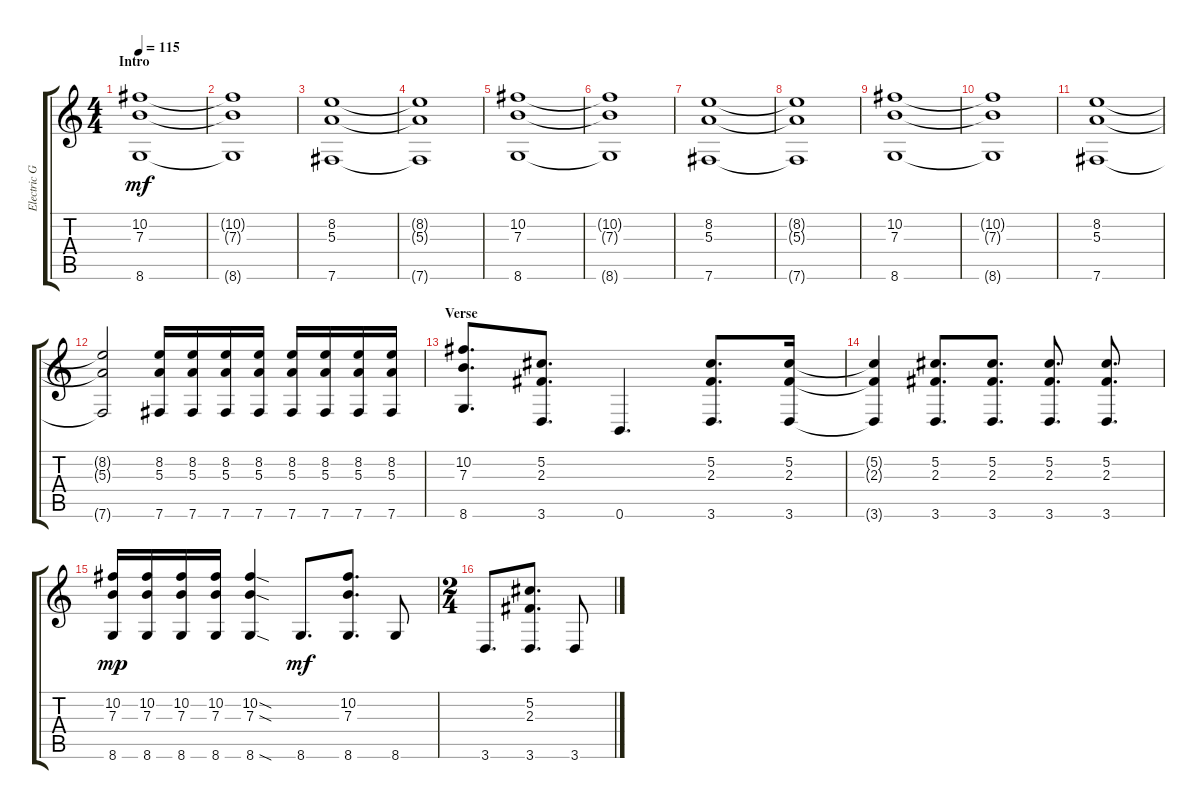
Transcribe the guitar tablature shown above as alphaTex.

\track ("Electric Guitar" "Electric G") {instrument overdrivenguitar}
\staff {score tabs}
\tuning (Db4 Ab3 E3 B2 Gb2 B1) {hide}
\ts (4 4)
\section ("" "Intro")
\tempo 115
\clef g2
\ks c
(10.2 7.3 8.6).1{dy mf instrument overdrivenguitar} |
(10.2{t} 7.3{t} 8.6{t}).1 |
(8.2 5.3 7.6).1 |
(8.2{t} 5.3{t} 7.6{t}).1 |
(10.2 7.3 8.6).1 |
(10.2{t} 7.3{t} 8.6{t}).1 |
(8.2 5.3 7.6).1 |
(8.2{t} 5.3{t} 7.6{t}).1 |
(10.2 7.3 8.6).1 |
(10.2{t} 7.3{t} 8.6{t}).1 |
(8.2 5.3 7.6).1 |
(8.2{t} 5.3{t} 7.6{t}).2 (8.2 5.3 7.6).16 (8.2 5.3 7.6).16 (8.2 5.3 7.6).16 (8.2 5.3 7.6).16 (8.2 5.3 7.6).16 (8.2 5.3 7.6).16 (8.2 5.3 7.6).16 (8.2 5.3 7.6).16 |
\section ("" "Verse")
(10.2 7.3 8.6).8{d} (5.2 2.3 3.6).8{d} 0.6.4{d} (5.2 2.3 3.6).8{d} (5.2 2.3 3.6).16 |
(5.2{t} 2.3{t} 3.6{t}).4 (5.2 2.3 3.6).8{d} (5.2 2.3 3.6).8{d} (5.2 2.3 3.6).8{d} (5.2 2.3 3.6).8{d} |
(10.2 7.3 8.6).16{dy mp} (10.2 7.3 8.6).16 (10.2 7.3 8.6).16 (10.2 7.3 8.6).16 (10.2{sod} 7.3{sod} 8.6{sod}).4 8.6.8{d dy mf} (10.2 7.3 8.6).8{d} 8.6.8 |
\ts (2 4)
3.6.8{d} (5.2 2.3 3.6).8{d} 3.6.8
